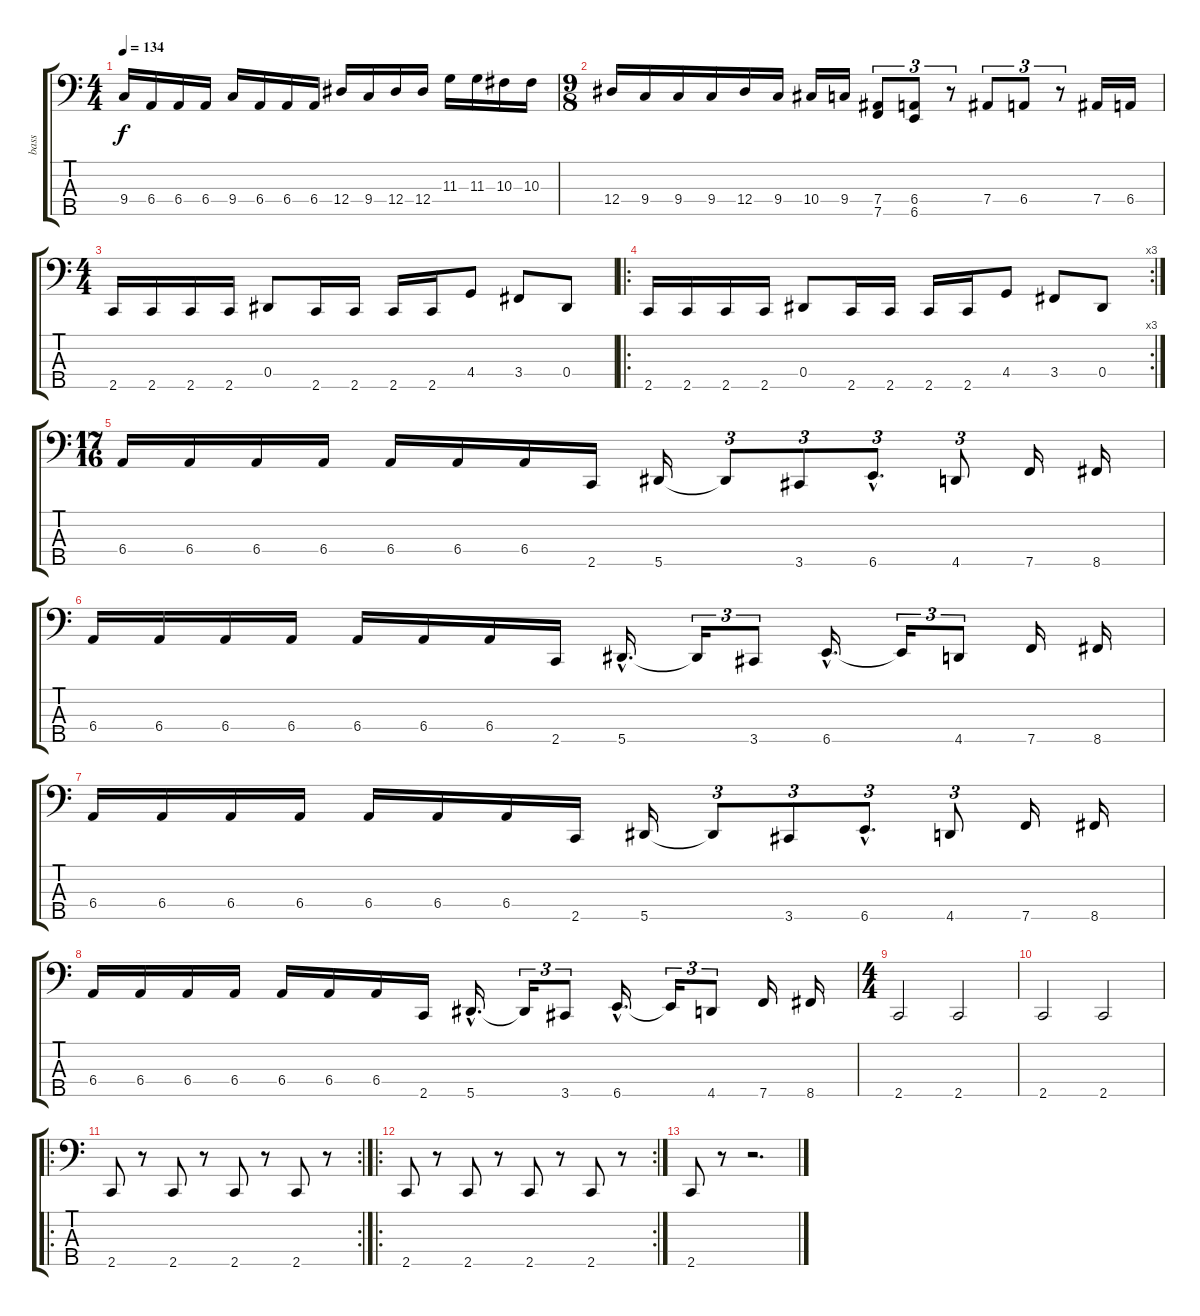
\track ("bass" "bass") {instrument fretlessbass}
\staff {score tabs}
\tuning (Gb2 Db2 Ab1 Eb1 Bb0) {hide}
\ts (4 4)
\tempo 134
\clef f4
\ks c
9.4.16{dy f} 6.4.16 6.4.16 6.4.16 9.4.16 6.4.16 6.4.16 6.4.16 12.4.16 9.4.16 12.4.16 12.4.16 11.3.16 11.3.16 10.3.16 10.3.16 |
\ts (9 8)
12.4.16 9.4.16 9.4.16 9.4.16 12.4.16 9.4.16 10.4.16 9.4.16 (7.4 7.5).8{tu (3 2)} (6.4 6.5).8{tu (3 2)} r.8{tu (3 2)} 7.4.8{tu (3 2)} 6.4.8{tu (3 2)} r.8{tu (3 2)} 7.4.16 6.4.16 |
\ts (4 4)
2.5.16 2.5.16 2.5.16 2.5.16 0.4.8 2.5.16 2.5.16 2.5.16 2.5.16 4.4.8 3.4.8 0.4.8 |
\ro
\rc 3
2.5.16 2.5.16 2.5.16 2.5.16 0.4.8 2.5.16 2.5.16 2.5.16 2.5.16 4.4.8 3.4.8 0.4.8 |
\ts (17 16)
6.4.16 6.4.16 6.4.16 6.4.16 6.4.16 6.4.16 6.4.16 2.5.16 5.5.16 5.5{t}.8{tu (3 2)} 3.5.8{tu (3 2)} 6.5{hac}.8{d tu (3 2)} 4.5.8{tu (3 2)} 7.5.16 8.5.16 |
6.4.16 6.4.16 6.4.16 6.4.16 6.4.16 6.4.16 6.4.16 2.5.16 5.5{hac}.16{d} 5.5{t}.16{tu (3 2)} 3.5.8{tu (3 2)} 6.5{hac}.16{d} 6.5{t}.16{tu (3 2)} 4.5.8{tu (3 2)} 7.5.16 8.5.16 |
6.4.16 6.4.16 6.4.16 6.4.16 6.4.16 6.4.16 6.4.16 2.5.16 5.5.16 5.5{t}.8{tu (3 2)} 3.5.8{tu (3 2)} 6.5{hac}.8{d tu (3 2)} 4.5.8{tu (3 2)} 7.5.16 8.5.16 |
6.4.16 6.4.16 6.4.16 6.4.16 6.4.16 6.4.16 6.4.16 2.5.16 5.5{hac}.16{d} 5.5{t}.16{tu (3 2)} 3.5.8{tu (3 2)} 6.5{hac}.16{d} 6.5{t}.16{tu (3 2)} 4.5.8{tu (3 2)} 7.5.16 8.5.16 |
\ts (4 4)
2.5.2 2.5.2 |
2.5.2 2.5.2 |
\ro
\rc 2
2.5.8 r.8 2.5.8 r.8 2.5.8 r.8 2.5.8 r.8 |
\ro
\rc 2
2.5.8 r.8 2.5.8 r.8 2.5.8 r.8 2.5.8 r.8 |
2.5.8 r.8 r.2{d}
